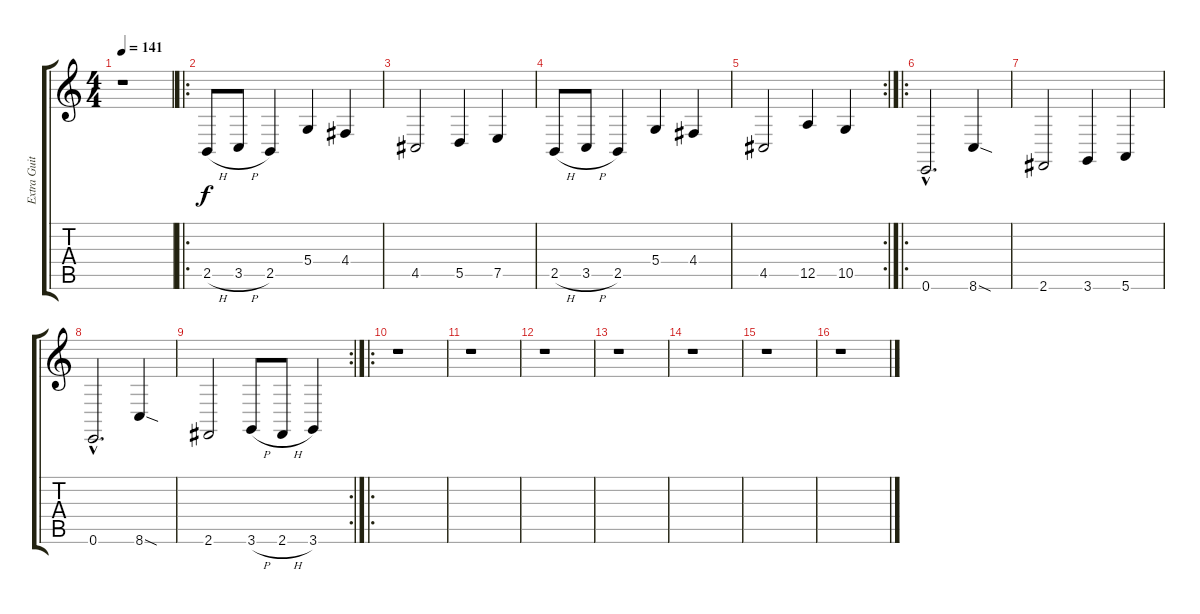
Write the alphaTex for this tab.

\track ("Extra Guitar" "Extra Guit") {instrument lead2sawtooth}
\staff {score tabs}
\tuning (E4 B3 G3 D3 A2 E2) {hide}
\ts (4 4)
\tempo 141
\clef g2
\ks c
r.1{dy f} |
\ro
2.5{h}.8 3.5{h}.8 2.5.4 5.4.4 4.4.4 |
4.5.2 5.5.4 7.5.4 |
2.5{h}.8 3.5{h}.8 2.5.4 5.4.4 4.4.4 |
\rc 2
4.5.2 12.5.4 10.5.4 |
\ro
0.6{hac}.2{d} 8.6{sod}.4 |
2.6.2 3.6.4 5.6.4 |
0.6{hac}.2{d} 8.6{sod}.4 |
\rc 2
2.6.2 3.6{h}.8 2.6{h}.8 3.6.4 |
\ro
r.1 |
r.1 |
r.1 |
r.1 |
r.1 |
r.1 |
r.1
